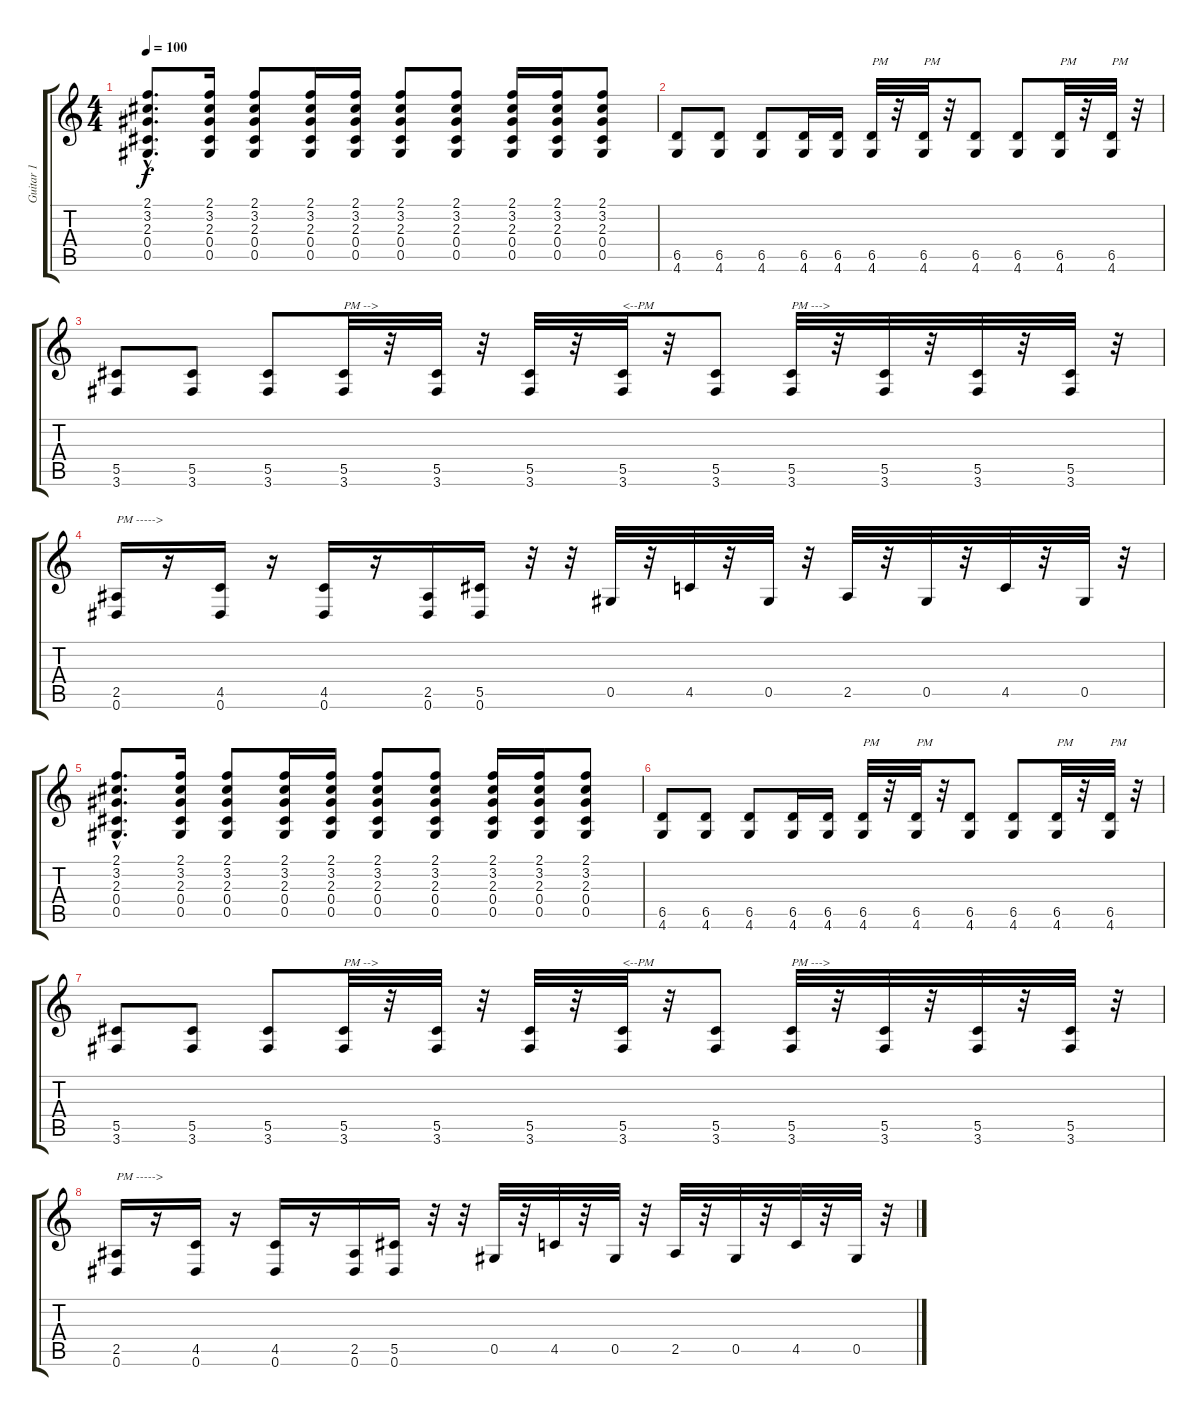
\track ("Guitar 1" "Guitar 1") {instrument distortionguitar}
\staff {score tabs}
\tuning (Eb4 Bb3 Gb3 Db3 Ab2 Eb2) {hide}
\ts (4 4)
\tempo 100
\clef g2
\ks c
(2.1{hac} 3.2{hac} 2.3{hac} 0.4{hac} 0.5{hac}).8{d dy f} (2.1 3.2 2.3 0.4 0.5).16 (2.1 3.2 2.3 0.4 0.5).8 (2.1 3.2 2.3 0.4 0.5).16 (2.1 3.2 2.3 0.4 0.5).16 (2.1 3.2 2.3 0.4 0.5).8 (2.1 3.2 2.3 0.4 0.5).8 (2.1 3.2 2.3 0.4 0.5).16 (2.1 3.2 2.3 0.4 0.5).16 (2.1 3.2 2.3 0.4 0.5).8 |
(6.5 4.6).8 (6.5 4.6).8 (6.5 4.6).8 (6.5 4.6).16 (6.5 4.6).16 (6.5 4.6).32{txt "PM"} r.32 (6.5 4.6).32{txt "PM"} r.32 (6.5 4.6).8 (6.5 4.6).8 (6.5 4.6).32{txt "PM"} r.32 (6.5 4.6).32{txt "PM"} r.32 |
(5.5 3.6).8 (5.5 3.6).8 (5.5 3.6).8 (5.5 3.6).32{txt "PM -->"} r.32 (5.5 3.6).32 r.32 (5.5 3.6).32 r.32 (5.5 3.6).32{txt "<--PM"} r.32 (5.5 3.6).8 (5.5 3.6).32{txt "PM --->"} r.32 (5.5 3.6).32 r.32 (5.5 3.6).32 r.32 (5.5 3.6).32 r.32 |
(2.5 0.6).16{txt "PM ----->"} r.16 (4.5 0.6).16 r.16 (4.5 0.6).16 r.16 (2.5 0.6).16 (5.5 0.6).16 r.32 r.32 0.5.32 r.32 4.5.32 r.32 0.5.32 r.32 2.5.32 r.32 0.5.32 r.32 4.5.32 r.32 0.5.32 r.32 |
(2.1{hac} 3.2{hac} 2.3{hac} 0.4{hac} 0.5{hac}).8{d} (2.1 3.2 2.3 0.4 0.5).16 (2.1 3.2 2.3 0.4 0.5).8 (2.1 3.2 2.3 0.4 0.5).16 (2.1 3.2 2.3 0.4 0.5).16 (2.1 3.2 2.3 0.4 0.5).8 (2.1 3.2 2.3 0.4 0.5).8 (2.1 3.2 2.3 0.4 0.5).16 (2.1 3.2 2.3 0.4 0.5).16 (2.1 3.2 2.3 0.4 0.5).8 |
(6.5 4.6).8 (6.5 4.6).8 (6.5 4.6).8 (6.5 4.6).16 (6.5 4.6).16 (6.5 4.6).32{txt "PM"} r.32 (6.5 4.6).32{txt "PM"} r.32 (6.5 4.6).8 (6.5 4.6).8 (6.5 4.6).32{txt "PM"} r.32 (6.5 4.6).32{txt "PM"} r.32 |
(5.5 3.6).8 (5.5 3.6).8 (5.5 3.6).8 (5.5 3.6).32{txt "PM -->"} r.32 (5.5 3.6).32 r.32 (5.5 3.6).32 r.32 (5.5 3.6).32{txt "<--PM"} r.32 (5.5 3.6).8 (5.5 3.6).32{txt "PM --->"} r.32 (5.5 3.6).32 r.32 (5.5 3.6).32 r.32 (5.5 3.6).32 r.32 |
(2.5 0.6).16{txt "PM ----->"} r.16 (4.5 0.6).16 r.16 (4.5 0.6).16 r.16 (2.5 0.6).16 (5.5 0.6).16 r.32 r.32 0.5.32 r.32 4.5.32 r.32 0.5.32 r.32 2.5.32 r.32 0.5.32 r.32 4.5.32 r.32 0.5.32 r.32
